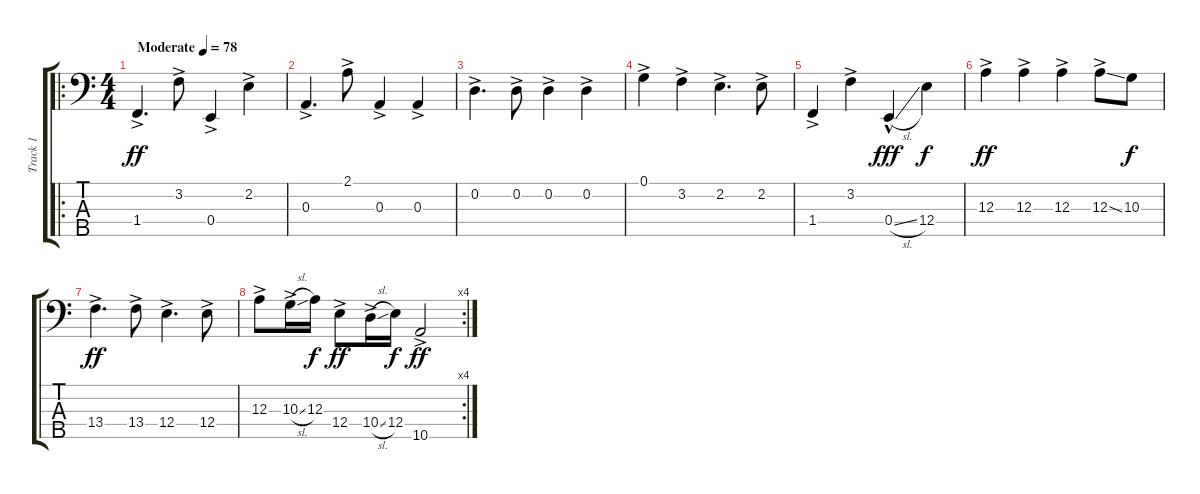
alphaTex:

\track ("Track 1" "Track 1") {instrument electricbassfinger}
\staff {score tabs}
\tuning (G2 D2 A1 E1 B0) {hide}
\ro
\ts (4 4)
\tempo (78 "Moderate")
\clef f4
\ks c
1.4{ac}.4{d dy ff instrument electricbassfinger} 3.2{ac}.8 0.4{ac}.4 2.2{ac}.4 |
0.3{ac}.4{d} 2.1{ac}.8 0.3{ac}.4 0.3{ac}.4 |
0.2{ac}.4{d} 0.2{ac}.8 0.2{ac}.4 0.2{ac}.4 |
0.1{ac}.4 3.2{ac}.4 2.2{ac}.4{d} 2.2{ac}.8 |
1.4{ac}.4 3.2{ac}.4 0.4{sl hac}.4{dy fff} 12.4.4{dy f} |
12.3{ac}.4{dy ff} 12.3{ac}.4 12.3{ac}.4 12.3{ss ac}.8 10.3.8{dy f} |
13.4{ac}.4{d dy ff} 13.4{ac}.8 12.4{ac}.4{d} 12.4{ac}.8 |
\rc 4
12.3{ac}.8 10.3{sl ac}.16 12.3.16{dy f} 12.4{ac}.8{dy ff} 10.4{sl ac}.16 12.4.16{dy f} 10.5{ac}.2{dy ff}
